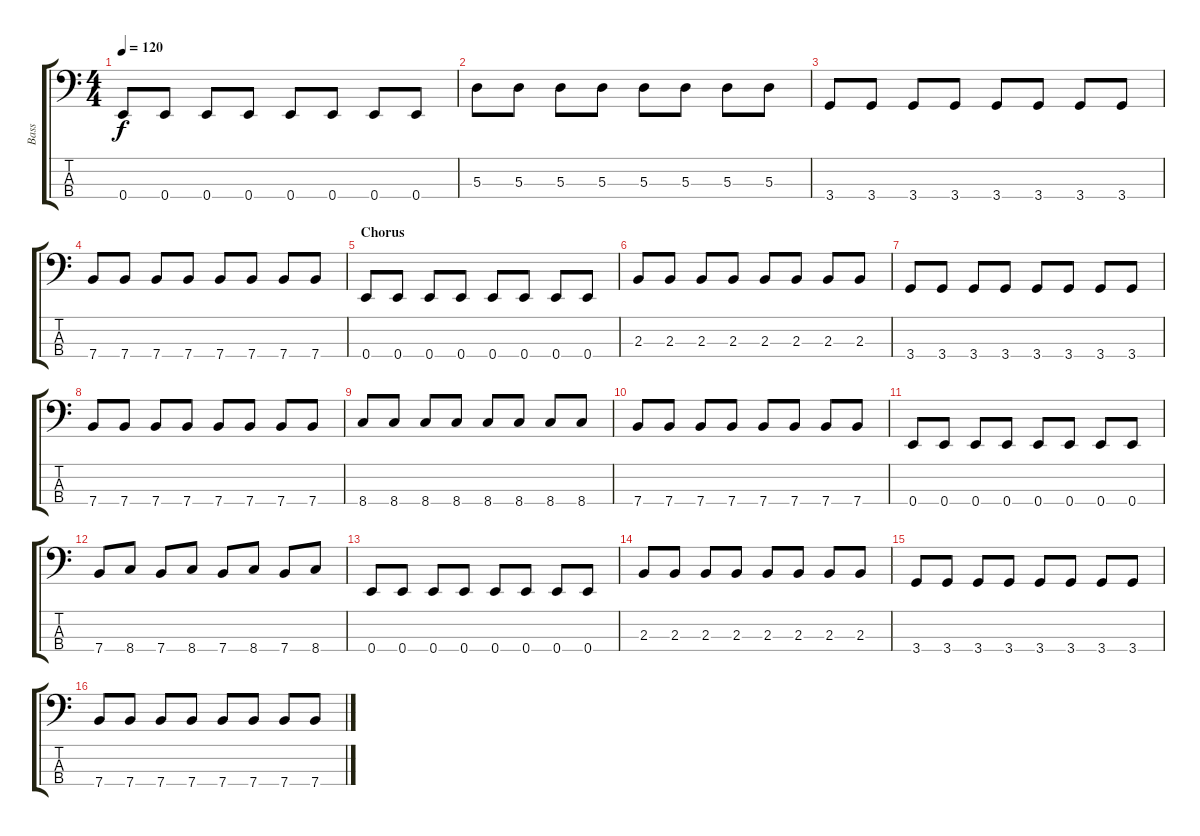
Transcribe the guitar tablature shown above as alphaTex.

\track ("Bass" "Bass") {instrument electricbasspick}
\staff {score tabs}
\tuning (G2 D2 A1 E1) {hide}
\ts (4 4)
\tempo 120
\clef f4
\ks c
0.4.8{dy f} 0.4.8 0.4.8 0.4.8 0.4.8 0.4.8 0.4.8 0.4.8 |
5.3.8 5.3.8 5.3.8 5.3.8 5.3.8 5.3.8 5.3.8 5.3.8 |
3.4.8 3.4.8 3.4.8 3.4.8 3.4.8 3.4.8 3.4.8 3.4.8 |
7.4.8 7.4.8 7.4.8 7.4.8 7.4.8 7.4.8 7.4.8 7.4.8 |
\section ("" "Chorus")
0.4.8 0.4.8 0.4.8 0.4.8 0.4.8 0.4.8 0.4.8 0.4.8 |
2.3.8 2.3.8 2.3.8 2.3.8 2.3.8 2.3.8 2.3.8 2.3.8 |
3.4.8 3.4.8 3.4.8 3.4.8 3.4.8 3.4.8 3.4.8 3.4.8 |
7.4.8 7.4.8 7.4.8 7.4.8 7.4.8 7.4.8 7.4.8 7.4.8 |
8.4.8 8.4.8 8.4.8 8.4.8 8.4.8 8.4.8 8.4.8 8.4.8 |
7.4.8 7.4.8 7.4.8 7.4.8 7.4.8 7.4.8 7.4.8 7.4.8 |
0.4.8 0.4.8 0.4.8 0.4.8 0.4.8 0.4.8 0.4.8 0.4.8 |
7.4.8 8.4.8 7.4.8 8.4.8 7.4.8 8.4.8 7.4.8 8.4.8 |
0.4.8 0.4.8 0.4.8 0.4.8 0.4.8 0.4.8 0.4.8 0.4.8 |
2.3.8 2.3.8 2.3.8 2.3.8 2.3.8 2.3.8 2.3.8 2.3.8 |
3.4.8 3.4.8 3.4.8 3.4.8 3.4.8 3.4.8 3.4.8 3.4.8 |
7.4.8 7.4.8 7.4.8 7.4.8 7.4.8 7.4.8 7.4.8 7.4.8
